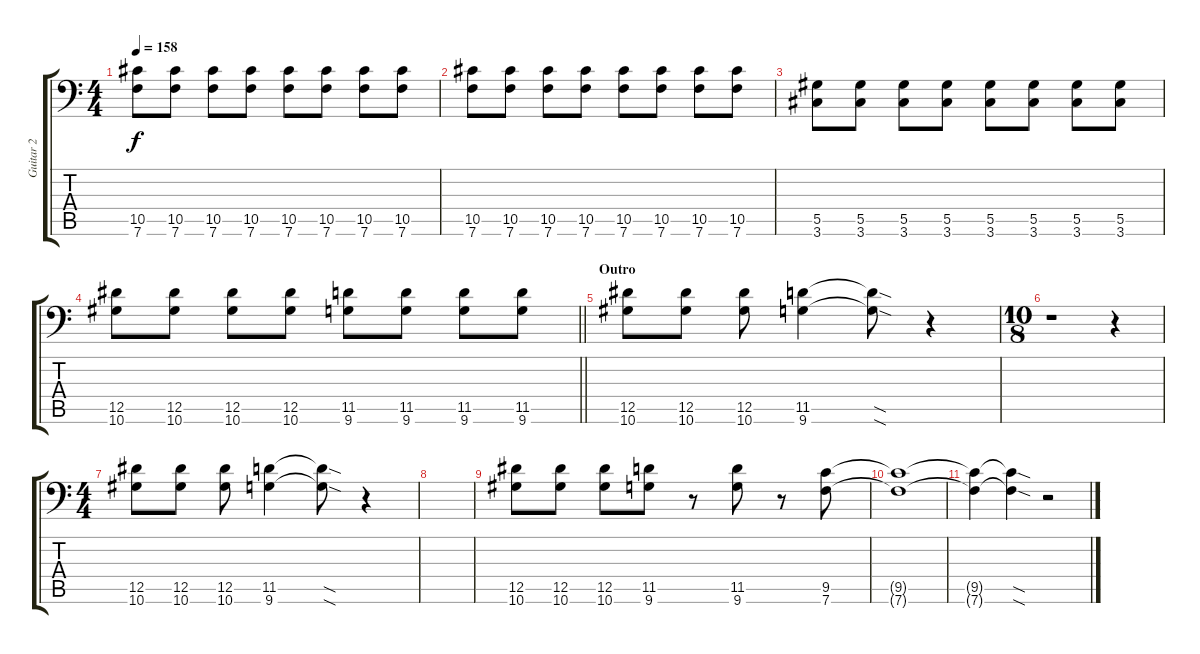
\track ("Guitar 2" "Guitar 2") {instrument distortionguitar}
\staff {score tabs}
\tuning (Bb3 F3 Db3 Ab2 Eb2 Bb1) {hide}
\ts (4 4)
\tempo 158
\clef f4
\ks c
(10.5 7.6).8{dy f} (10.5 7.6).8 (10.5 7.6).8 (10.5 7.6).8 (10.5 7.6).8 (10.5 7.6).8 (10.5 7.6).8 (10.5 7.6).8 |
(10.5 7.6).8 (10.5 7.6).8 (10.5 7.6).8 (10.5 7.6).8 (10.5 7.6).8 (10.5 7.6).8 (10.5 7.6).8 (10.5 7.6).8 |
(5.5 3.6).8 (5.5 3.6).8 (5.5 3.6).8 (5.5 3.6).8 (5.5 3.6).8 (5.5 3.6).8 (5.5 3.6).8 (5.5 3.6).8 |
\barLineRight lightlight
(12.5 10.6).8 (12.5 10.6).8 (12.5 10.6).8 (12.5 10.6).8 (11.5 9.6).8 (11.5 9.6).8 (11.5 9.6).8 (11.5 9.6).8 |
\section ("" "Outro")
(12.5 10.6).8 (12.5 10.6).8 (12.5 10.6).8 (11.5 9.6).4 (11.5{sod t} 9.6{sod t}).8 r.4 |
\ts (10 8)
r.1 r.4 |
\ts (4 4)
(12.5 10.6).8 (12.5 10.6).8 (12.5 10.6).8 (11.5 9.6).4 (11.5{sod t} 9.6{sod t}).8 r.4 |
|
(12.5 10.6).8 (12.5 10.6).8 (12.5 10.6).8 (11.5 9.6).8 r.8 (11.5 9.6).8 r.8 (9.5 7.6).8 |
(9.5{t} 7.6{t}).1 |
(9.5{t} 7.6{t}).4 (9.5{sod t} 7.6{sod t}).4 r.2
